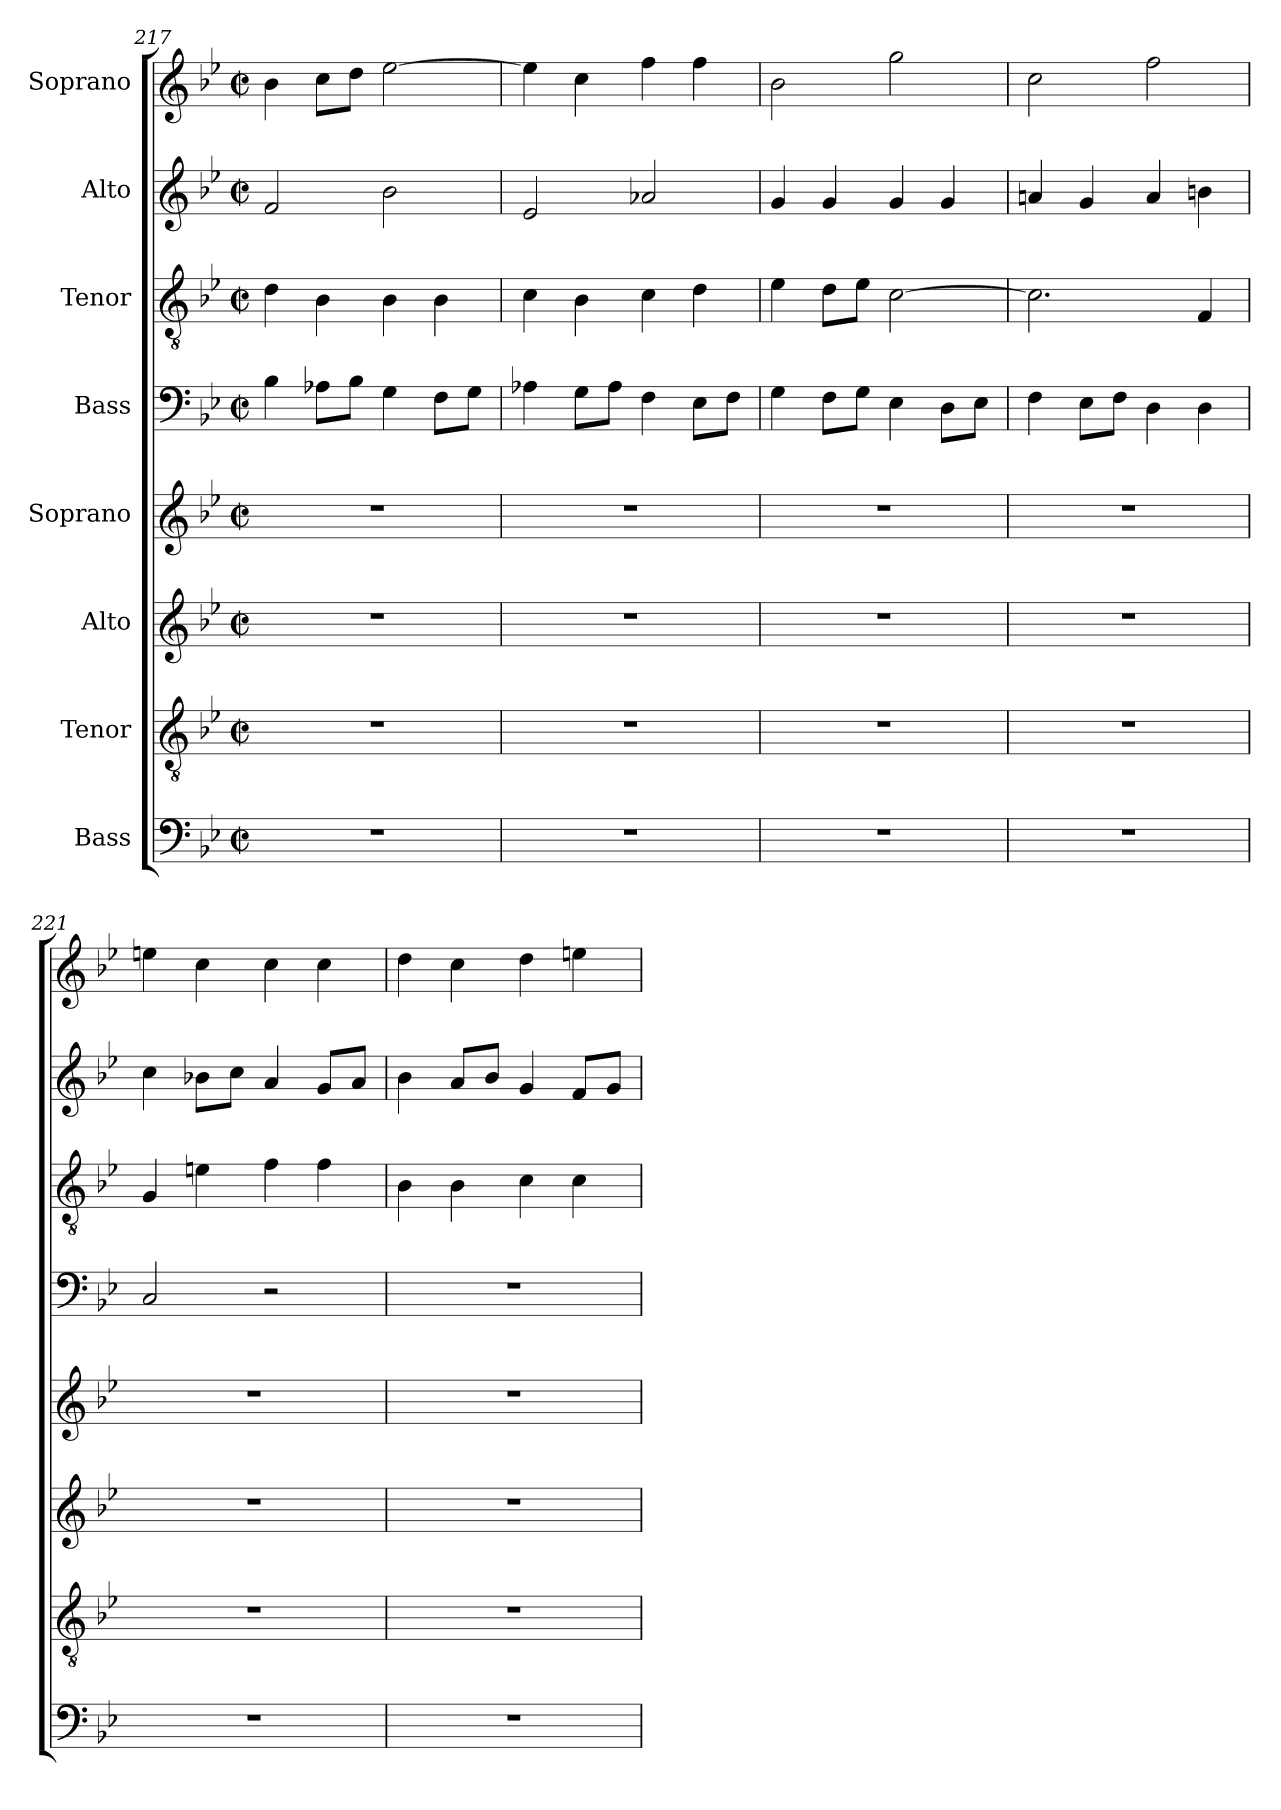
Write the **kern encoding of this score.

**kern	**kern	**kern	**kern	**kern	**kern	**kern	**kern
*part8	*part7	*part6	*part5	*part4	*part3	*part2	*part1
*staff8	*staff7	*staff6	*staff5	*staff4	*staff3	*staff2	*staff1
*I"Bass	*I"Tenor	*I"Alto	*I"Soprano	*I"Bass	*I"Tenor	*I"Alto	*I"Soprano
*clefF4	*clefGv2	*clefG2	*clefG2	*clefF4	*clefGv2	*clefG2	*clefG2
*k[b-e-]	*k[b-e-]	*k[b-e-]	*k[b-e-]	*k[b-e-]	*k[b-e-]	*k[b-e-]	*k[b-e-]
*B-:	*B-:	*B-:	*B-:	*B-:	*B-:	*B-:	*B-:
*M2/2	*M2/2	*M2/2	*M2/2	*M2/2	*M2/2	*M2/2	*M2/2
*met(c|)	*met(c|)	*met(c|)	*met(c|)	*met(c|)	*met(c|)	*met(c|)	*met(c|)
=217	=217	=217	=217	=217	=217	=217	=217
1r	1r	1r	1r	4B-\	4d\	2f/	4b-\
.	.	.	.	8A-X\L	4B-\	.	8cc\L
.	.	.	.	8B-\J	.	.	8dd\J
.	.	.	.	4G\	4B-\	2b-\	[>2ee-\
.	.	.	.	8F\L	4B-\	.	.
.	.	.	.	8G\J	.	.	.
=218	=218	=218	=218	=218	=218	=218	=218
1r	1r	1r	1r	4A-X\	4c\	2e-/	4ee-\]
.	.	.	.	8G\L	4B-\	.	4cc\
.	.	.	.	8A-\J	.	.	.
.	.	.	.	4F\	4c\	2a-X/	4ff\
.	.	.	.	8E-\L	4d\	.	4ff\
.	.	.	.	8F\J	.	.	.
=219	=219	=219	=219	=219	=219	=219	=219
1r	1r	1r	1r	4G\	4e-\	4g/	2b-\
.	.	.	.	8F\L	8d\L	4g/	.
.	.	.	.	8G\J	8e-\J	.	.
.	.	.	.	4E-\	[>2c\	4g/	2gg\
.	.	.	.	8D\L	.	4g/	.
.	.	.	.	8E-\J	.	.	.
=220	=220	=220	=220	=220	=220	=220	=220
1r	1r	1r	1r	4F\	2.c\]	4an/	2cc\
.	.	.	.	8E-\L	.	4g/	.
.	.	.	.	8F\J	.	.	.
.	.	.	.	4D\	.	4a/	2ff\
.	.	.	.	4D\	4F/	4bn\	.
=221	=221	=221	=221	=221	=221	=221	=221
1r	1r	1r	1r	2C/	4G/	4cc\	4een\
.	.	.	.	.	4en\	8b-X\L	4cc\
.	.	.	.	.	.	8cc\J	.
.	.	.	.	2r	4f\	4a/	4cc\
.	.	.	.	.	4f\	8g/L	4cc\
.	.	.	.	.	.	8a/J	.
=222	=222	=222	=222	=222	=222	=222	=222
1r	1r	1r	1r	1r	4B-\	4b-\	4dd\
.	.	.	.	.	4B-\	8a/L	4cc\
.	.	.	.	.	.	8b-/J	.
.	.	.	.	.	4c\	4g/	4dd\
.	.	.	.	.	4c\	8f/L	4een\
.	.	.	.	.	.	8g/J	.
=	=	=	=	=	=	=	=
*-	*-	*-	*-	*-	*-	*-	*-
